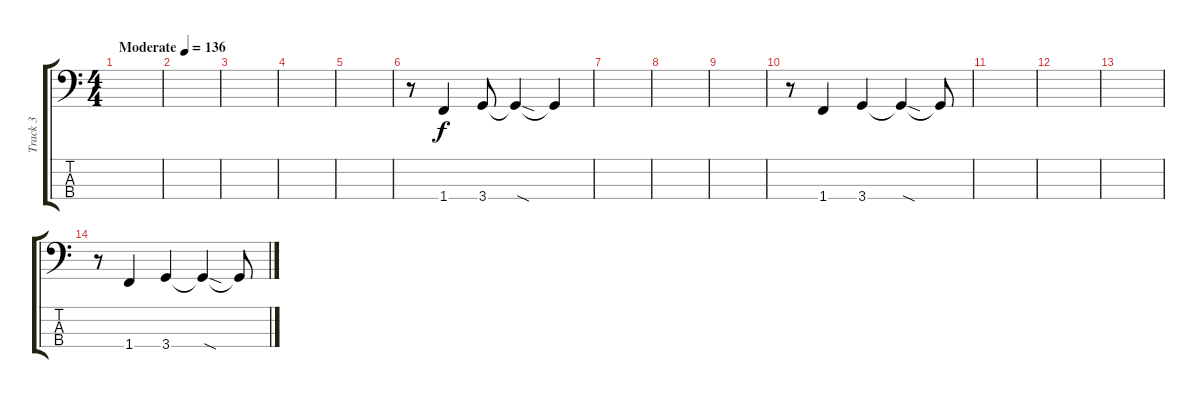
\track ("Track 3" "Track 3") {instrument electricbassfinger}
\staff {score tabs}
\tuning (G2 D2 A1 E1) {hide}
\ts (4 4)
\tempo (136 "Moderate")
\clef f4
\ks c
|
|
|
|
|
r.8 1.4.4 3.4.8 3.4{sod t}.4 3.4{t}.4 |
|
|
|
r.8 1.4.4 3.4.4 3.4{sod t}.4 3.4{t}.8 |
|
|
|
r.8 1.4.4 3.4.4 3.4{sod t}.4 3.4{t}.8
